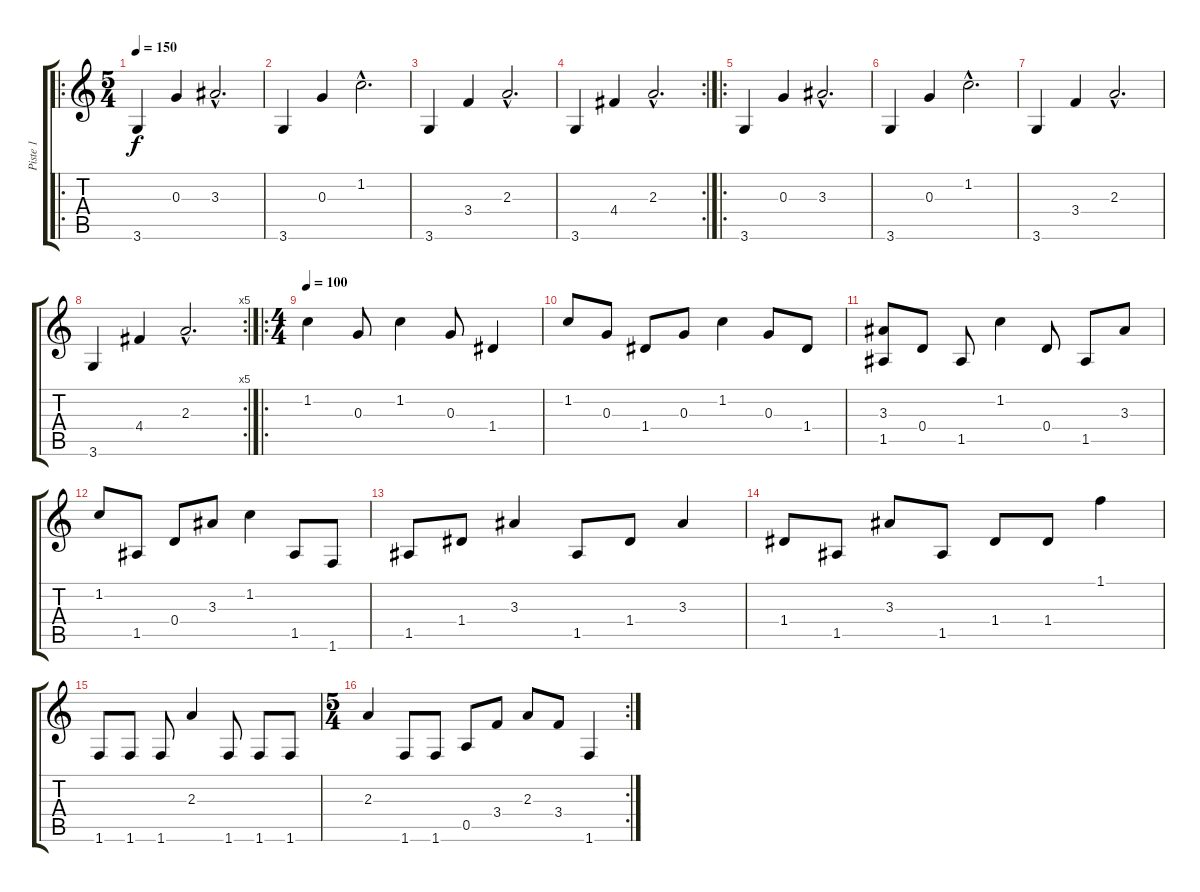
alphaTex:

\track ("Piste 1" "Piste 1") {instrument acousticguitarsteel}
\staff {score tabs}
\tuning (E4 B3 G3 D3 A2 E2) {hide}
\ro
\ts (5 4)
\tempo 150
\clef g2
\ks c
3.6.4{dy f instrument acousticguitarsteel} 0.3.4 3.3{hac}.2{d} |
3.6.4 0.3.4 1.2{hac}.2{d} |
3.6.4 3.4.4 2.3{hac}.2{d} |
\rc 2
3.6.4 4.4.4 2.3{hac}.2{d} |
\ro
3.6.4 0.3.4 3.3{hac}.2{d} |
3.6.4 0.3.4 1.2{hac}.2{d} |
3.6.4 3.4.4 2.3{hac}.2{d} |
\rc 5
3.6.4 4.4.4 2.3{hac}.2{d} |
\ro
\ts (4 4)
\tempo 100
1.2.4 0.3.8 1.2.4 0.3.8 1.4.4 |
1.2.8 0.3.8 1.4.8 0.3.8 1.2.4 0.3.8 1.4.8 |
(3.3 1.5).8 0.4.8 1.5.8 1.2.4 0.4.8 1.5.8 3.3.8 |
1.2.8 1.5.8 0.4.8 3.3.8 1.2.4 1.5.8 1.6.8 |
1.5.8 1.4.8 3.3.4 1.5.8 1.4.8 3.3.4 |
1.4.8 1.5.8 3.3.8 1.5.8 1.4.8 1.4.8 1.1.4 |
1.6.8 1.6.8 1.6.8 2.3.4 1.6.8 1.6.8 1.6.8 |
\rc 2
\ts (5 4)
2.3.4 1.6.8 1.6.8 0.5.8 3.4.8 2.3.8 3.4.8 1.6.4
